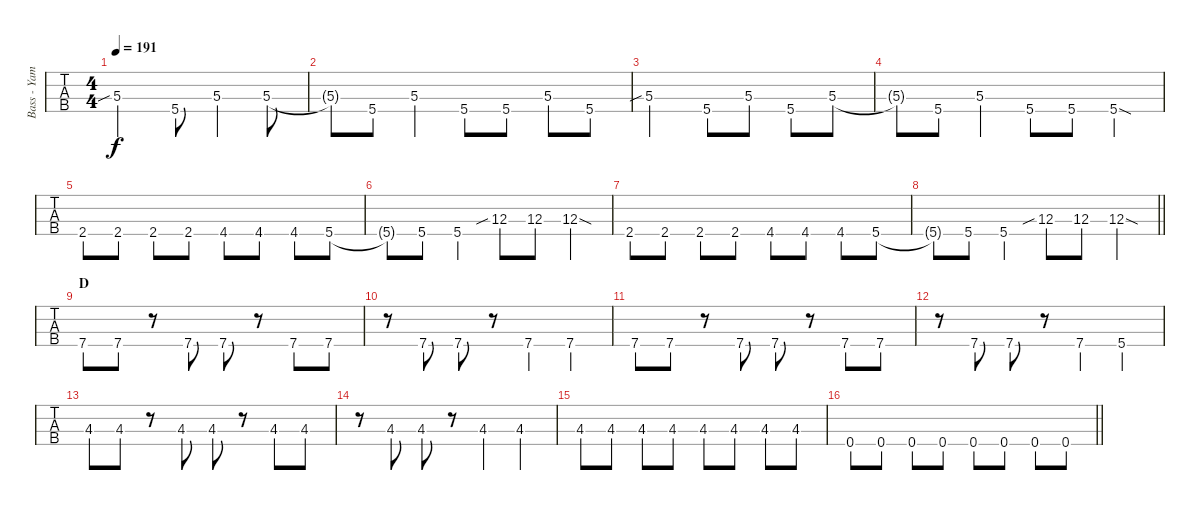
\track ("Bass - Yamada" "Bass - Yam") {instrument electricbasspick}
\staff {tabs}
\tuning (Gb2 Db2 Ab1 Eb1) {hide}
\ts (4 4)
\tempo 191
\clef f4
\ks c
5.3{sib}.2{dy f} 5.4.8 5.3{st}.4 5.3.8 |
5.3{t}.8 5.4.8 5.3.4 5.4.8 5.4.8 5.3.8 5.4.8 |
5.3{sib}.2 5.4.8 5.3.8 5.4.8 5.3.8 |
5.3{t}.8 5.4.8 5.3.4 5.4.8 5.4.8 5.4{sod}.4 |
2.4.8 2.4.8 2.4.8 2.4.8 4.4.8 4.4.8 4.4.8 5.4.8 |
5.4{t}.8 5.4.8 5.4.4 12.3{sib}.8 12.3.8 12.3{sod}.4 |
2.4.8 2.4.8 2.4.8 2.4.8 4.4.8 4.4.8 4.4.8 5.4.8 |
\barLineRight lightlight
5.4{t}.8 5.4.8 5.4.4 12.3{sib}.8 12.3.8 12.3{sod}.4 |
\section ("" "D")
7.4.8 7.4.8 r.8 7.4.8 7.4.8 r.8 7.4.8 7.4.8 |
r.8 7.4.8 7.4.8 r.8 7.4{st}.4 7.4{st}.4 |
7.4.8 7.4.8 r.8 7.4.8 7.4.8 r.8 7.4.8 7.4.8 |
r.8 7.4.8 7.4.8 r.8 7.4.4 5.4{st}.4 |
4.3.8 4.3.8 r.8 4.3.8 4.3.8 r.8 4.3.8 4.3.8 |
r.8 4.3.8 4.3.8 r.8 4.3{st}.4 4.3{st}.4 |
4.3.8 4.3.8 4.3.8 4.3.8 4.3.8 4.3.8 4.3.8 4.3.8 |
\barLineRight lightlight
0.4.8 0.4.8 0.4.8 0.4.8 0.4.8 0.4.8 0.4.8 0.4.8
